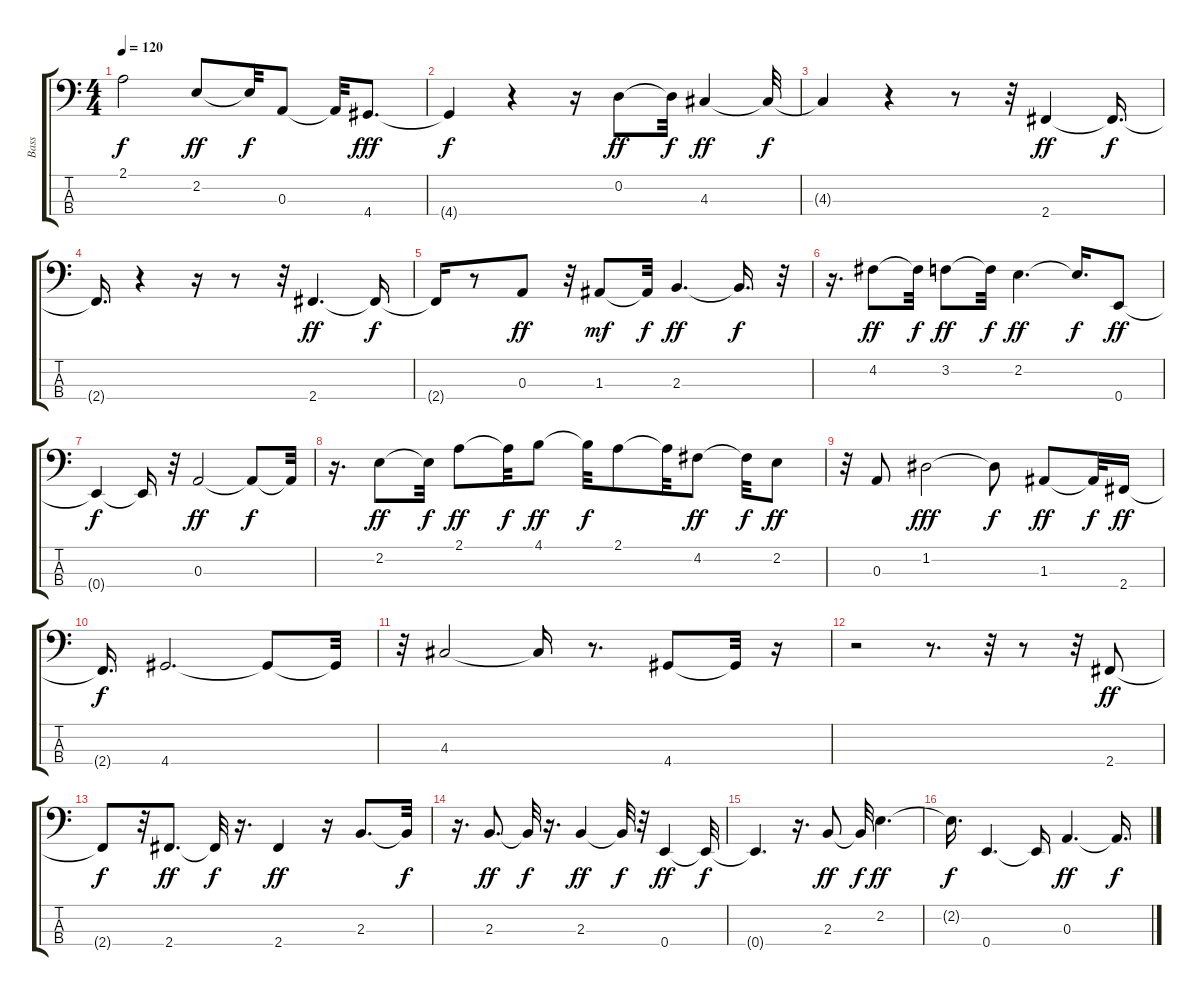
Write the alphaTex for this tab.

\track ("Bass" "Bass") {instrument electricbassfinger}
\staff {score tabs}
\tuning (G2 D2 A1 E1) {hide}
\ts (4 4)
\tempo 120
\clef f4
\ks c
2.1{t}.2{dy f} 2.2.8{dy ff} 2.2{t}.32{dy f} 0.3.8 0.3{t}.32 4.4.8{d dy fff} |
4.4{t}.4{dy f} r.4 r.16 0.2.8{dy ff} 0.2{t}.32{dy f} 4.3.4{dy ff} 4.3{t}.32{dy f} |
4.3{t}.4 r.4 r.8 r.32 2.4.4{dy ff} 2.4{t}.16{d dy f} |
2.4{t}.16{d} r.4 r.16 r.8 r.32 2.4.4{d dy ff} 2.4{t}.16{dy f} |
2.4{t}.16 r.8 0.3.8{dy ff} r.32 1.3.8{dy mf} 1.3{t}.32{dy f} 2.3.4{d dy ff} 2.3{t}.16{d dy f} r.32 |
r.16{d} 4.2.8{dy ff} 4.2{t}.32{dy f} 3.2.8{dy ff} 3.2{t}.32{dy f} 2.2.4{d dy ff} 2.2{t}.16{d dy f} 0.4.8{dy ff} |
0.4{t}.4{dy f} 0.4{t}.16 r.32 0.3.2{dy ff} 0.3{t}.8{dy f} 0.3{t}.32 |
r.16{d} 2.2.8{dy ff} 2.2{t}.32{dy f} 2.1.8{dy ff} 2.1{t}.32{dy f} 4.1.8{dy ff} 4.1{t}.32{dy f} 2.1.8 2.1{t}.32 4.2.8{dy ff} 4.2{t}.32{dy f} 2.2.8{dy ff} |
r.32 0.3.8 1.2.2{dy fff} 1.2{t}.8{dy f} 1.3.8{dy ff} 1.3{t}.32{dy f} 2.4.16{dy ff} |
2.4{t}.16{d dy f} 4.4.2{d} 4.4{t}.8 4.4{t}.32 |
r.32 4.3.2 4.3{t}.16 r.8{d} 4.4.8 4.4{t}.32 r.16 |
r.2 r.8{d} r.32 r.8 r.32 2.4.8{dy ff} |
2.4{t}.8{dy f} r.32 2.4.8{d dy ff} 2.4{t}.32{dy f} r.16{d} 2.4.4{dy ff} r.16 2.3.8{d} 2.3{t}.32{dy f} |
r.16{d} 2.3.8{d dy ff} 2.3{t}.32{dy f} r.16{d} 2.3.4{dy ff} 2.3{t}.32{dy f} r.32 0.4.4{dy ff} 0.4{t}.32{dy f} |
0.4{t}.4{d} r.16{d} 2.3.8{dy ff} 2.3{t}.32{dy f} 2.2.4{d dy ff} |
2.2{t}.16{d dy f} 0.4.4{d} 0.4{t}.16 0.3.4{d dy ff} 0.3{t}.16{d dy f}
